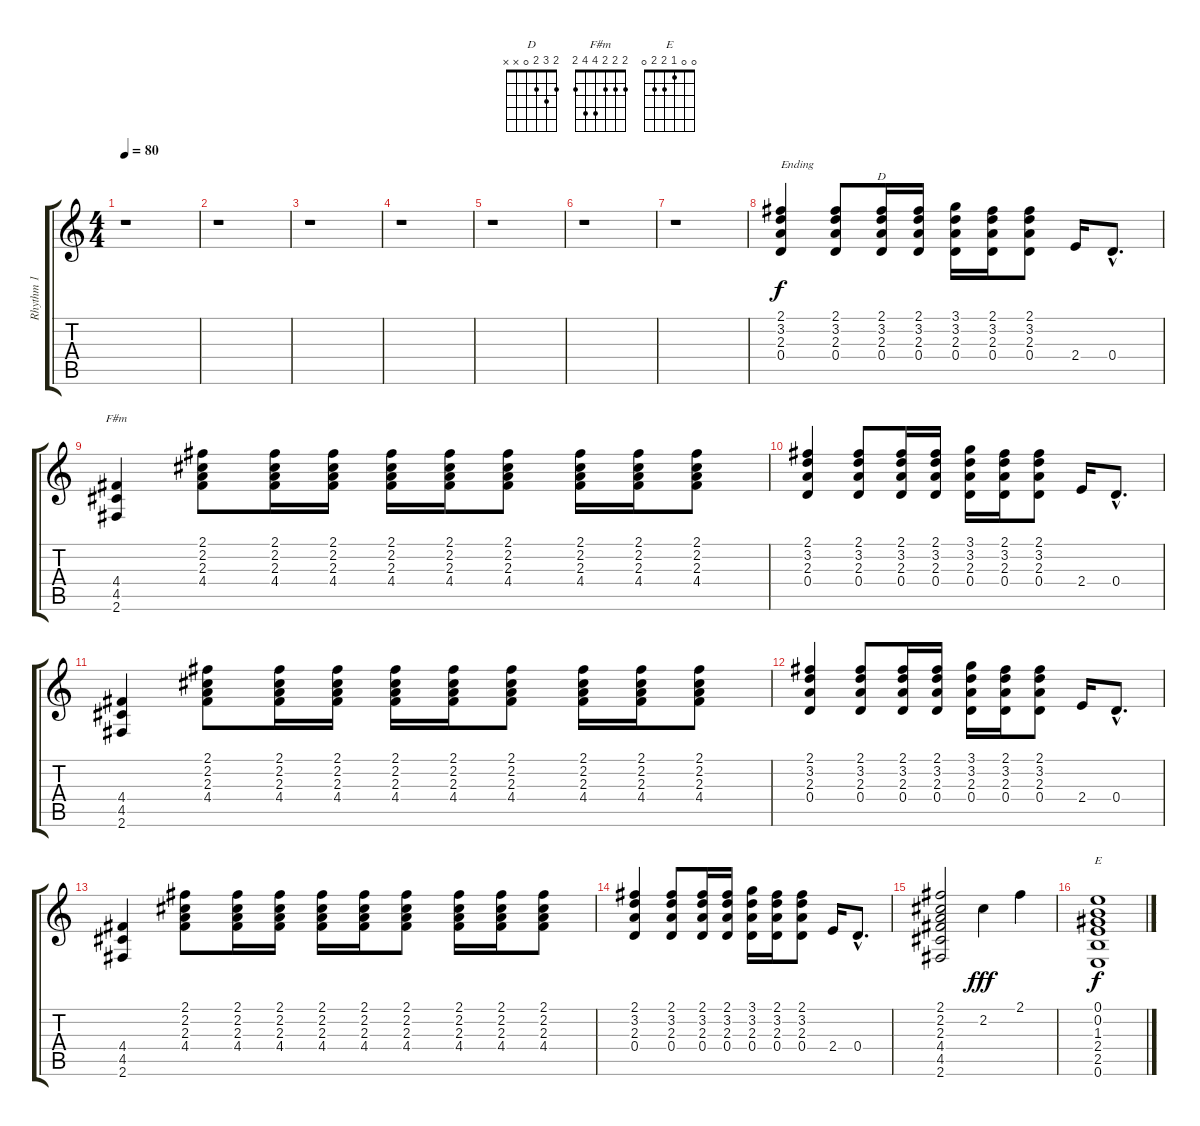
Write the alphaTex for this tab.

\track ("Rhythm 1" "Rhythm 1") {instrument acousticguitarsteel}
\staff {score tabs}
\tuning (E4 B3 G3 D3 A2 E2) {hide}
\chord ("D" 2 3 2 0 x x)
\chord ("F#m" 2 2 2 4 4 2)
\chord ("E" 0 0 1 2 2 0)
\ts (4 4)
\tempo 80
\clef g2
\ks c
r.1{dy f} |
r.1 |
r.1 |
r.1 |
r.1 |
r.1 |
r.1 |
(2.1 3.2 2.3 0.4).4{txt "Ending"} (2.1 3.2 2.3 0.4).8 (2.1 3.2 2.3 0.4).16{ch "D"} (2.1 3.2 2.3 0.4).16 (3.1 3.2 2.3 0.4).16 (2.1 3.2 2.3 0.4).16 (2.1 3.2 2.3 0.4).8 2.4.16 0.4{hac}.8{d} |
(4.4 4.5 2.6).4{ch "F#m"} (2.1 2.2 2.3 4.4).8 (2.1 2.2 2.3 4.4).16 (2.1 2.2 2.3 4.4).16 (2.1 2.2 2.3 4.4).16 (2.1 2.2 2.3 4.4).16 (2.1 2.2 2.3 4.4).8 (2.1 2.2 2.3 4.4).16 (2.1 2.2 2.3 4.4).16 (2.1 2.2 2.3 4.4).8 |
(2.1 3.2 2.3 0.4).4 (2.1 3.2 2.3 0.4).8 (2.1 3.2 2.3 0.4).16 (2.1 3.2 2.3 0.4).16 (3.1 3.2 2.3 0.4).16 (2.1 3.2 2.3 0.4).16 (2.1 3.2 2.3 0.4).8 2.4.16 0.4{hac}.8{d} |
(4.4 4.5 2.6).4 (2.1 2.2 2.3 4.4).8 (2.1 2.2 2.3 4.4).16 (2.1 2.2 2.3 4.4).16 (2.1 2.2 2.3 4.4).16 (2.1 2.2 2.3 4.4).16 (2.1 2.2 2.3 4.4).8 (2.1 2.2 2.3 4.4).16 (2.1 2.2 2.3 4.4).16 (2.1 2.2 2.3 4.4).8 |
(2.1 3.2 2.3 0.4).4 (2.1 3.2 2.3 0.4).8 (2.1 3.2 2.3 0.4).16 (2.1 3.2 2.3 0.4).16 (3.1 3.2 2.3 0.4).16 (2.1 3.2 2.3 0.4).16 (2.1 3.2 2.3 0.4).8 2.4.16 0.4{hac}.8{d} |
(4.4 4.5 2.6).4 (2.1 2.2 2.3 4.4).8 (2.1 2.2 2.3 4.4).16 (2.1 2.2 2.3 4.4).16 (2.1 2.2 2.3 4.4).16 (2.1 2.2 2.3 4.4).16 (2.1 2.2 2.3 4.4).8 (2.1 2.2 2.3 4.4).16 (2.1 2.2 2.3 4.4).16 (2.1 2.2 2.3 4.4).8 |
(2.1 3.2 2.3 0.4).4 (2.1 3.2 2.3 0.4).8 (2.1 3.2 2.3 0.4).16 (2.1 3.2 2.3 0.4).16 (3.1 3.2 2.3 0.4).16 (2.1 3.2 2.3 0.4).16 (2.1 3.2 2.3 0.4).8 2.4.16 0.4{hac}.8{d} |
(2.1 2.2 2.3 4.4 4.5 2.6).2 2.2.4{dy fff} 2.1.4 |
(0.1 0.2 1.3 2.4 2.5 0.6).1{ch "E" dy f}
